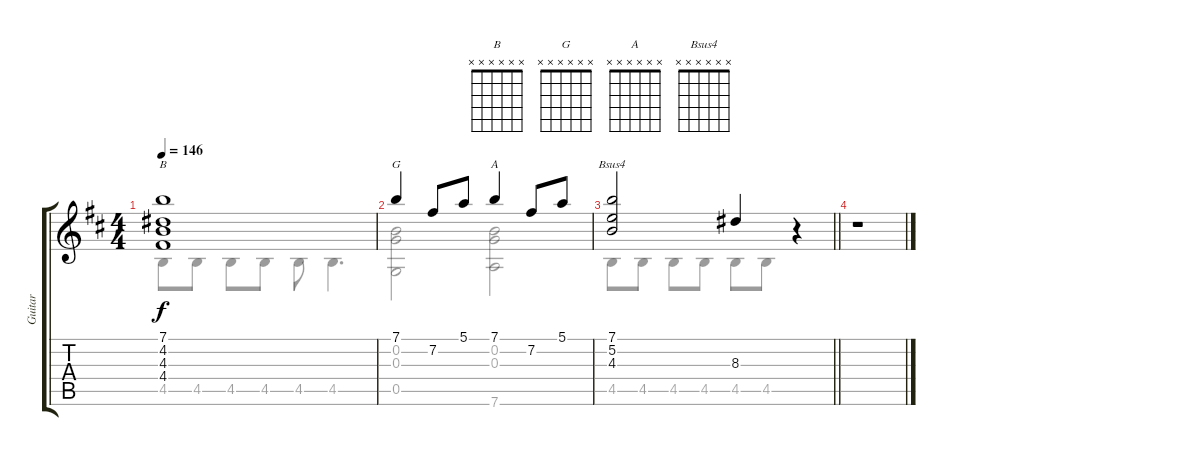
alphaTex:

\track ("Guitar" "Guitar") {instrument acousticguitarnylon}
\staff {score tabs}
\tuning (E4 B3 G3 D3 G2 D2) {hide}
\chord ("B" x x x x x x)
\chord ("G" x x x x x x)
\chord ("A" x x x x x x)
\chord ("Bsus4" x x x x x x)
\voice
\ts (4 4)
\tempo 146
\clef g2
\ks d
(7.1 4.2 4.3 4.4).1{ch "B" dy f} |
7.1.4{ch "G"} 7.2.8 5.1.8 7.1.4{ch "A"} 7.2.8 5.1.8 |
\barLineRight lightlight
(7.1 5.2 4.3).2{ch "Bsus4"} 8.3.4 r.4 |
r.1
\voice
\clef g2
\ottava regular
\simile none
\ks d
4.5.8{dy f} 4.5.8 4.5.8 4.5.8 4.5.8 4.5.4{d} |
(0.2 0.3 0.5).2 (0.2 0.3 7.6).2 |
\barLineRight lightlight
4.5.8 4.5.8 4.5.8 4.5.8 4.5.8 4.5.8 r.4 |
